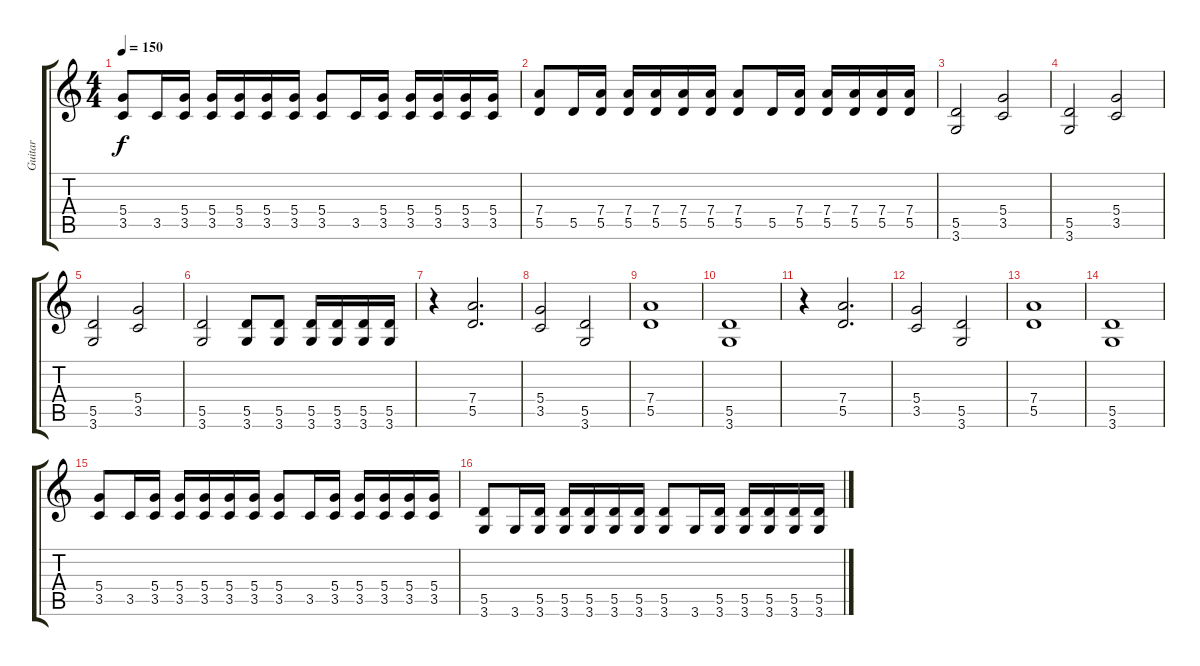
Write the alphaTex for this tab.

\track ("Guitar" "Guitar") {instrument overdrivenguitar}
\staff {score tabs}
\tuning (E4 B3 G3 D3 A2 E2) {hide}
\ts (4 4)
\tempo 150
\clef g2
\ks c
(5.4 3.5).8{dy f} 3.5.16 (5.4 3.5).16 (5.4 3.5).16 (5.4 3.5).16 (5.4 3.5).16 (5.4 3.5).16 (5.4 3.5).8 3.5.16 (5.4 3.5).16 (5.4 3.5).16 (5.4 3.5).16 (5.4 3.5).16 (5.4 3.5).16 |
(7.4 5.5).8 5.5.16 (7.4 5.5).16 (7.4 5.5).16 (7.4 5.5).16 (7.4 5.5).16 (7.4 5.5).16 (7.4 5.5).8 5.5.16 (7.4 5.5).16 (7.4 5.5).16 (7.4 5.5).16 (7.4 5.5).16 (7.4 5.5).16 |
(5.5 3.6).2 (5.4 3.5).2 |
(5.5 3.6).2 (5.4 3.5).2 |
(5.5 3.6).2 (5.4 3.5).2 |
(5.5 3.6).2 (5.5 3.6).8 (5.5 3.6).8 (5.5 3.6).16 (5.5 3.6).16 (5.5 3.6).16 (5.5 3.6).16 |
r.4 (7.4 5.5).2{d} |
(5.4 3.5).2 (5.5 3.6).2 |
(7.4 5.5).1 |
(5.5 3.6).1 |
r.4 (7.4 5.5).2{d} |
(5.4 3.5).2 (5.5 3.6).2 |
(7.4 5.5).1 |
(5.5 3.6).1 |
(5.4 3.5).8 3.5.16 (5.4 3.5).16 (5.4 3.5).16 (5.4 3.5).16 (5.4 3.5).16 (5.4 3.5).16 (5.4 3.5).8 3.5.16 (5.4 3.5).16 (5.4 3.5).16 (5.4 3.5).16 (5.4 3.5).16 (5.4 3.5).16 |
(5.5 3.6).8 3.6.16 (5.5 3.6).16 (5.5 3.6).16 (5.5 3.6).16 (5.5 3.6).16 (5.5 3.6).16 (5.5 3.6).8 3.6.16 (5.5 3.6).16 (5.5 3.6).16 (5.5 3.6).16 (5.5 3.6).16 (5.5 3.6).16
